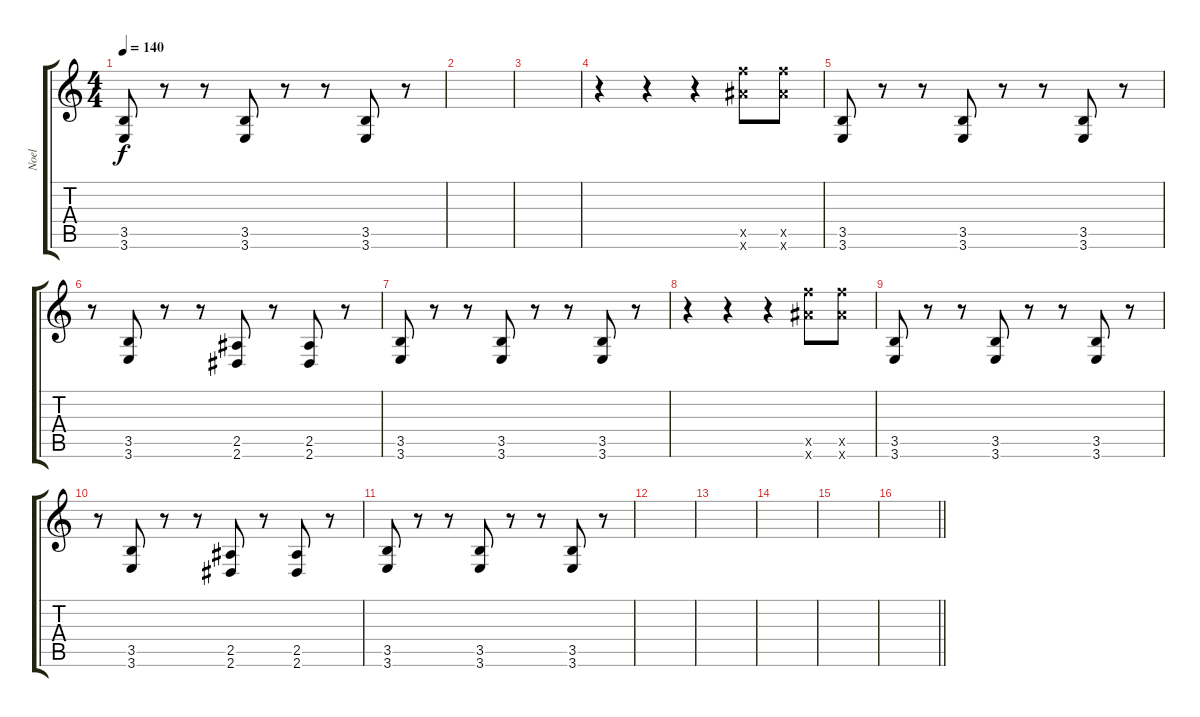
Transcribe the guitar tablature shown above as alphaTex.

\track ("Noel" "Noel") {instrument distortionguitar}
\staff {score tabs}
\tuning (Eb4 Bb3 Gb3 Db3 Ab2 Db2) {hide}
\ts (4 4)
\tempo 140
\clef g2
\ks c
(3.5 3.6).8{dy f} r.8 r.8 (3.5 3.6).8 r.8 r.8 (3.5 3.6).8 r.8 |
|
|
r.4 r.4 r.4 (21.5{x} 21.6{x}).8 (21.5{x} 21.6{x}).8 |
(3.5 3.6).8 r.8 r.8 (3.5 3.6).8 r.8 r.8 (3.5 3.6).8 r.8 |
r.8 (3.5 3.6).8 r.8 r.8 (2.5 2.6).8 r.8 (2.5 2.6).8 r.8 |
(3.5 3.6).8 r.8 r.8 (3.5 3.6).8 r.8 r.8 (3.5 3.6).8 r.8 |
r.4 r.4 r.4 (21.5{x} 21.6{x}).8 (21.5{x} 21.6{x}).8 |
(3.5 3.6).8 r.8 r.8 (3.5 3.6).8 r.8 r.8 (3.5 3.6).8 r.8 |
r.8 (3.5 3.6).8 r.8 r.8 (2.5 2.6).8 r.8 (2.5 2.6).8 r.8 |
(3.5 3.6).8 r.8 r.8 (3.5 3.6).8 r.8 r.8 (3.5 3.6).8 r.8 |
|
|
|
|
\barLineRight lightlight
